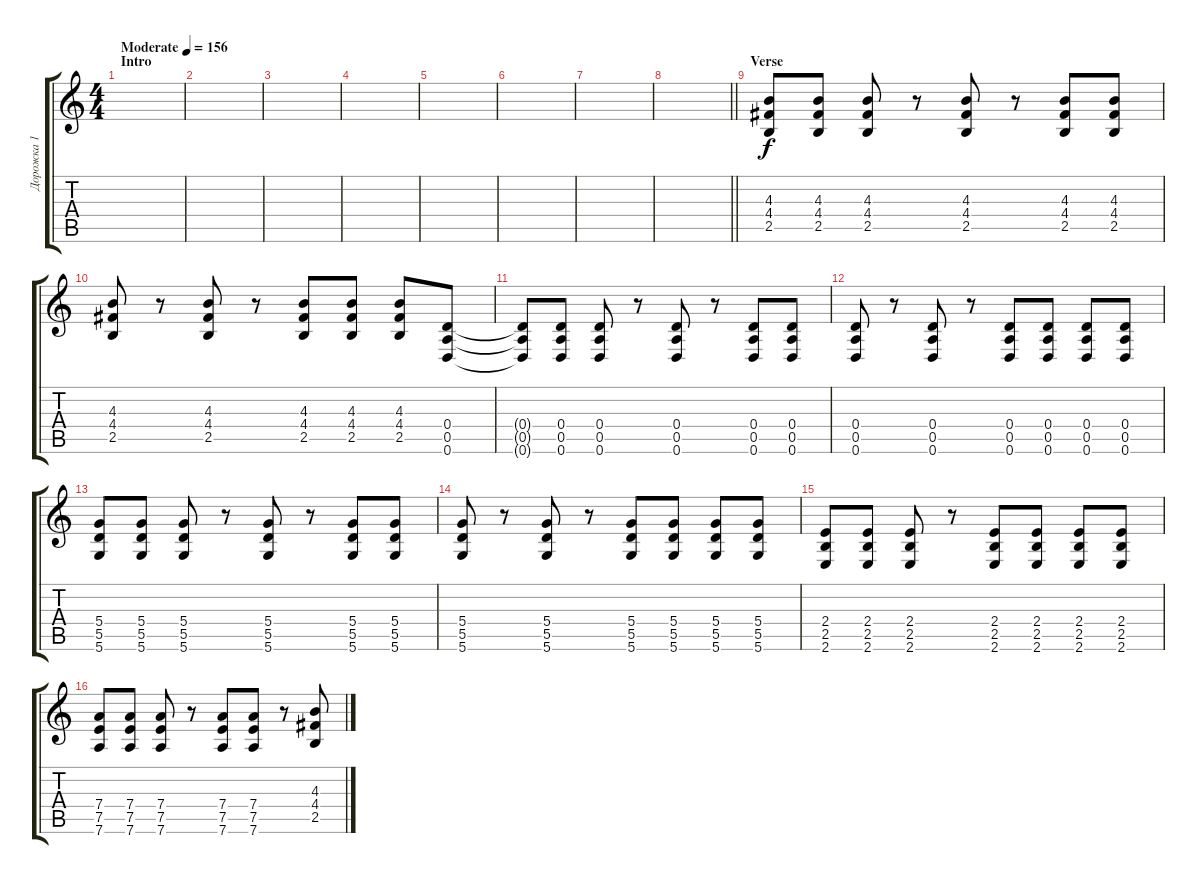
\track ("Дорожка 1" "Дорожка 1") {instrument distortionguitar}
\staff {score tabs}
\tuning (E4 B3 G3 D3 A2 D2) {hide}
\ts (4 4)
\section ("" "Intro")
\tempo (156 "Moderate")
\clef g2
\ks c
|
|
|
|
|
|
|
\barLineRight lightlight
|
\section ("" "Verse")
(4.3 4.4 2.5).8 (4.3 4.4 2.5).8 (4.3 4.4 2.5).8 r.8 (4.3 4.4 2.5).8 r.8 (4.3 4.4 2.5).8 (4.3 4.4 2.5).8 |
(4.3 4.4 2.5).8 r.8 (4.3 4.4 2.5).8 r.8 (4.3 4.4 2.5).8 (4.3 4.4 2.5).8 (4.3 4.4 2.5).8 (0.4 0.5 0.6).8 |
(0.4{t} 0.5{t} 0.6{t}).8 (0.4 0.5 0.6).8 (0.4 0.5 0.6).8 r.8 (0.4 0.5 0.6).8 r.8 (0.4 0.5 0.6).8 (0.4 0.5 0.6).8 |
(0.4 0.5 0.6).8 r.8 (0.4 0.5 0.6).8 r.8 (0.4 0.5 0.6).8 (0.4 0.5 0.6).8 (0.4 0.5 0.6).8 (0.4 0.5 0.6).8 |
(5.4 5.5 5.6).8 (5.4 5.5 5.6).8 (5.4 5.5 5.6).8 r.8 (5.4 5.5 5.6).8 r.8 (5.4 5.5 5.6).8 (5.4 5.5 5.6).8 |
(5.4 5.5 5.6).8 r.8 (5.4 5.5 5.6).8 r.8 (5.4 5.5 5.6).8 (5.4 5.5 5.6).8 (5.4 5.5 5.6).8 (5.4 5.5 5.6).8 |
(2.4 2.5 2.6).8 (2.4 2.5 2.6).8 (2.4 2.5 2.6).8 r.8 (2.4 2.5 2.6).8 (2.4 2.5 2.6).8 (2.4 2.5 2.6).8 (2.4 2.5 2.6).8 |
(7.4 7.5 7.6).8 (7.4 7.5 7.6).8 (7.4 7.5 7.6).8 r.8 (7.4 7.5 7.6).8 (7.4 7.5 7.6).8 r.8 (4.3 4.4 2.5).8
